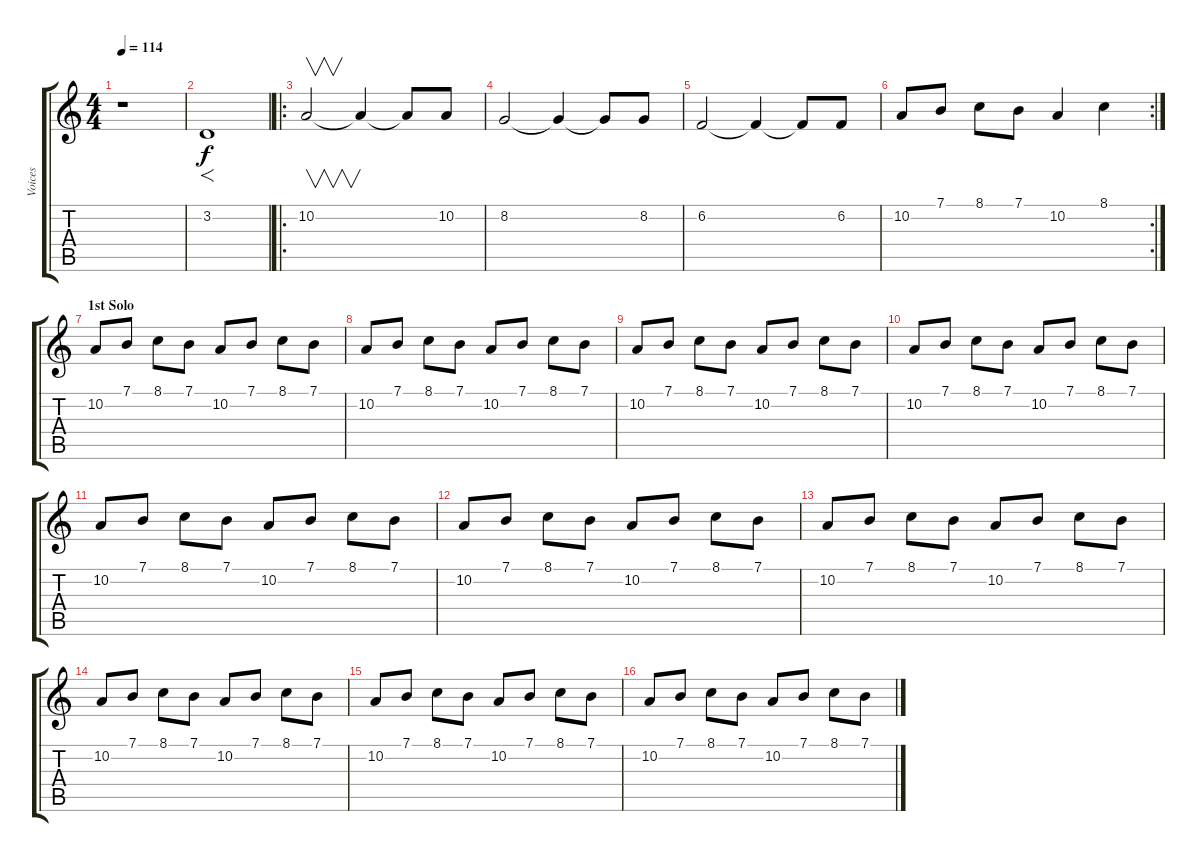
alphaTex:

\track ("Voices" "Voices") {instrument voiceoohs}
\staff {score tabs}
\tuning (E4 B3 G3 D3 A2 E2) {hide}
\ts (4 4)
\tempo 114
\clef g2
\ks c
r.1{dy f instrument voiceoohs} |
3.2.1{f} |
\ro
10.2.2{v} 10.2{t}.4 10.2{t}.8 10.2.8 |
8.2.2 8.2{t}.4 8.2{t}.8 8.2.8 |
6.2.2 6.2{t}.4 6.2{t}.8 6.2.8 |
\rc 2
10.2.8 7.1.8 8.1.8 7.1.8 10.2.4 8.1.4 |
\section ("" "1st Solo")
10.2.8 7.1.8 8.1.8 7.1.8 10.2.8 7.1.8 8.1.8 7.1.8 |
10.2.8 7.1.8 8.1.8 7.1.8 10.2.8 7.1.8 8.1.8 7.1.8 |
10.2.8 7.1.8 8.1.8 7.1.8 10.2.8 7.1.8 8.1.8 7.1.8 |
10.2.8 7.1.8 8.1.8 7.1.8 10.2.8 7.1.8 8.1.8 7.1.8 |
10.2.8 7.1.8 8.1.8 7.1.8 10.2.8 7.1.8 8.1.8 7.1.8 |
10.2.8 7.1.8 8.1.8 7.1.8 10.2.8 7.1.8 8.1.8 7.1.8 |
10.2.8 7.1.8 8.1.8 7.1.8 10.2.8 7.1.8 8.1.8 7.1.8 |
10.2.8 7.1.8 8.1.8 7.1.8 10.2.8 7.1.8 8.1.8 7.1.8 |
10.2.8 7.1.8 8.1.8 7.1.8 10.2.8 7.1.8 8.1.8 7.1.8 |
10.2.8 7.1.8 8.1.8 7.1.8 10.2.8 7.1.8 8.1.8 7.1.8
